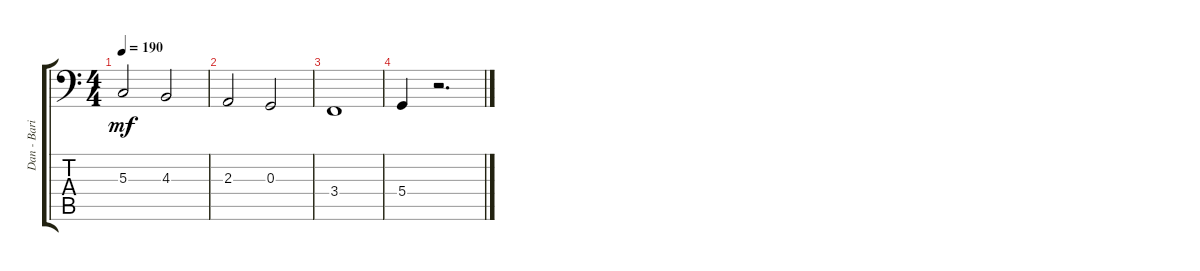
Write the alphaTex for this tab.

\track ("Dan - Baritone Sax" "Dan - Bari") {instrument baritonesax}
\staff {score tabs}
\tuning (E3 B2 G2 D2 A1 E1) {hide}
\ts (4 4)
\tempo 190
\clef f4
\ks c
5.3.2{dy mf} 4.3.2 |
2.3.2 0.3.2 |
3.4.1 |
5.4.4 r.2{d}
